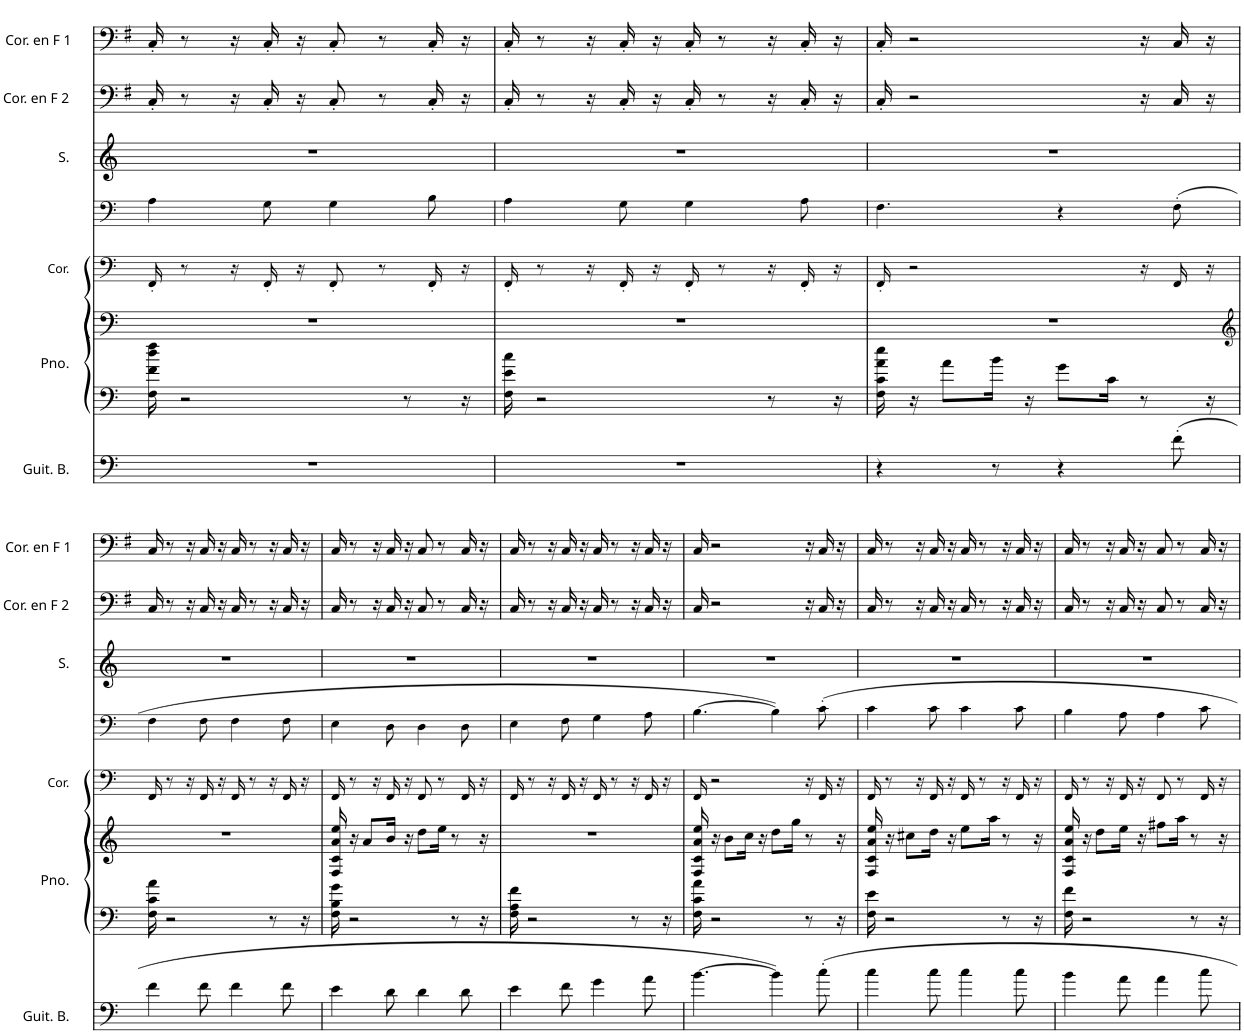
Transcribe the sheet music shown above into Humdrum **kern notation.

**kern	**kern	**kern	**kern	**kern	**kern	**kern	**kern
*part7	*part6	*part6	*part5	*part4	*part3	*part2	*part1
*staff8	*staff7	*staff6	*staff5	*staff4	*staff3	*staff2	*staff1
*I"Bajo eléctrico	*I"Piano	*	*I"Trompa	*I"Banjo	*I"Soprano	*I"Trompa en F 2	*I"Trompa en F 1
*	*I'Pno.	*	*	*I'Bjo	*I'S.	*	*
!!LO:PB:g=z
*clefF4	*clefF4	*clefF4	*clefF4	*clefF4	*clefG2	*clefF4	*clefF4
*Trd7c12	*	*	*Trd4c7	*Trd7c12	*	*Trd4c7	*Trd4c7
*k[]	*k[]	*k[]	*k[]	*k[]	*k[]	*k[f#]	*k[f#]
*M6/8	*M6/8	*M6/8	*M6/8	*M6/8	*M6/8	*M6/8	*M6/8
=7	=7	=7	=7	=7	=7	=7	=7
2.r	16F\ 16f\ 16dd\ 16ff\	2.r	16FF'/	4A\	2.r	16C'/	16C'/
.	2r	.	8r	.	.	8r	8r
.	.	.	16r	.	.	16r	16r
.	.	.	16FF'/	8G\	.	16C'/	16C'/
.	.	.	16r	.	.	16r	16r
.	.	.	8FF'/	4G\	.	8C'/	8C'/
.	.	.	8r	.	.	8r	8r
.	8r	.	.	.	.	.	.
.	.	.	16FF'/	8B\	.	16C'/	16C'/
.	16r	.	16r	.	.	16r	16r
=8	=8	=8	=8	=8	=8	=8	=8
2.r	16F\ 16e\ 16cc\	2.r	16FF'/	4A\	2.r	16C'/	16C'/
.	2r	.	8r	.	.	8r	8r
.	.	.	16r	.	.	16r	16r
.	.	.	16FF'/	8G\	.	16C'/	16C'/
.	.	.	16r	.	.	16r	16r
.	.	.	16FF'/	4G\	.	16C'/	16C'/
.	.	.	8r	.	.	8r	8r
.	8r	.	16r	.	.	16r	16r
.	.	.	16FF'/	8A\	.	16C'/	16C'/
.	16r	.	16r	.	.	16r	16r
=9	=9	=9	=9	=9	=9	=9	=9
4r	16F\ 16c\ 16a\ 16ee\	2.r	16FF'/	4.F\	2.r	16C'/	16C'/
.	16r	.	2r	.	.	2r	2r
.	8a\L	.	.	.	.	.	.
8r	16b\Jk	.	.	.	.	.	.
.	16r	.	.	.	.	.	.
4r	8g\L	.	.	4r	.	.	.
.	16c\Jk	.	.	.	.	.	.
.	8r	.	16r	.	.	16r	16r
(8f'\	.	.	16FF/	(8F'\	.	16C/	16C/
.	16r	.	16r	.	.	16r	16r
!!LO:LB:g=z
=10	=10	=10	=10	=10	=10	=10	=10
*	*	*clefG2	*	*	*	*	*
4f\	16F\ 16c\ 16a\	2.r	16FF/	4F\	2.r	16C/	16C/
.	2r	.	8r	.	.	8r	8r
.	.	.	16r	.	.	16r	16r
8f\	.	.	16FF/	8F\	.	16C/	16C/
.	.	.	16r	.	.	16r	16r
4f\	.	.	16FF/	4F\	.	16C/	16C/
.	.	.	8r	.	.	8r	8r
.	8r	.	16r	.	.	16r	16r
8f\	.	.	16FF/	8F\	.	16C/	16C/
.	16r	.	16r	.	.	16r	16r
=11	=11	=11	=11	=11	=11	=11	=11
4e\	16F\ 16B\ 16g\	16F/ 16c/ 16a/ 16ee/	16FF/	4E\	2.r	16C/	16C/
.	2r	16r	8r	.	.	8r	8r
.	.	8a/L	.	.	.	.	.
.	.	.	16r	.	.	16r	16r
8d\	.	16b/Jk	16FF/	8D\	.	16C/	16C/
.	.	16r	16r	.	.	16r	16r
4d\	.	8dd\L	8FF/	4D\	.	8C/	8C/
.	.	16ee\Jk	8r	.	.	8r	8r
.	8r	8r	.	.	.	.	.
8d\	.	.	16FF/	8D\	.	16C/	16C/
.	16r	16r	16r	.	.	16r	16r
=12	=12	=12	=12	=12	=12	=12	=12
4e\	16F\ 16A\ 16f\	2.r	16FF/	4E\	2.r	16C/	16C/
.	2r	.	8r	.	.	8r	8r
.	.	.	16r	.	.	16r	16r
8f\	.	.	16FF/	8F\	.	16C/	16C/
.	.	.	16r	.	.	16r	16r
4g\	.	.	16FF/	4G\	.	16C/	16C/
.	.	.	8r	.	.	8r	8r
.	8r	.	16r	.	.	16r	16r
8a\	.	.	16FF/	8A\	.	16C/	16C/
.	16r	.	16r	.	.	16r	16r
=13	=13	=13	=13	=13	=13	=13	=13
[4.b\	16F\ 16c\ 16a\	16F/ 16c/ 16a/ 16ee/	16FF/	[4.B\	2.r	16C/	16C/
.	2r	16r	2r	.	.	2r	2r
.	.	8b\L	.	.	.	.	.
.	.	16cc\Jk	.	.	.	.	.
.	.	16r	.	.	.	.	.
4b\])	.	8dd\L	.	4B\])	.	.	.
.	.	16gg\Jk	.	.	.	.	.
.	8r	8r	16r	.	.	16r	16r
8cc'\	.	.	16FF/	8c'\	.	16C/	16C/
.	16r	16r	16r	.	.	16r	16r
=14	=14	=14	=14	=14	=14	=14	=14
4cc\	16F\ 16e\	16F/ 16c/ 16a/ 16ee/	16FF/	4c\	2.r	16C/	16C/
.	2r	16r	8r	.	.	8r	8r
.	.	8cc#X\L	.	.	.	.	.
.	.	.	16r	.	.	16r	16r
8cc\	.	16dd\Jk	16FF/	8c\	.	16C/	16C/
.	.	16r	16r	.	.	16r	16r
4cc\	.	8ee\L	16FF/	4c\	.	16C/	16C/
.	.	.	8r	.	.	8r	8r
.	.	16aa\Jk	.	.	.	.	.
.	8r	8r	16r	.	.	16r	16r
8cc\	.	.	16FF/	8c\	.	16C/	16C/
.	16r	16r	16r	.	.	16r	16r
=15	=15	=15	=15	=15	=15	=15	=15
4b\	16F\ 16f\	16F/ 16c/ 16a/ 16ee/	16FF/	4B\	2.r	16C/	16C/
.	2r	16r	8r	.	.	8r	8r
.	.	8dd\L	.	.	.	.	.
.	.	.	16r	.	.	16r	16r
8a\	.	16ee\Jk	16FF/	8A\	.	16C/	16C/
.	.	16r	16r	.	.	16r	16r
4a\	.	8ff#X\L	8FF/	4A\	.	8C/	8C/
.	.	16aa\Jk	8r	.	.	8r	8r
.	8r	8r	.	.	.	.	.
8cc\	.	.	16FF/	8c\	.	16C/	16C/
.	16r	16r	16r	.	.	16r	16r
=	=	=	=	=	=	=	=
*-	*-	*-	*-	*-	*-	*-	*-
